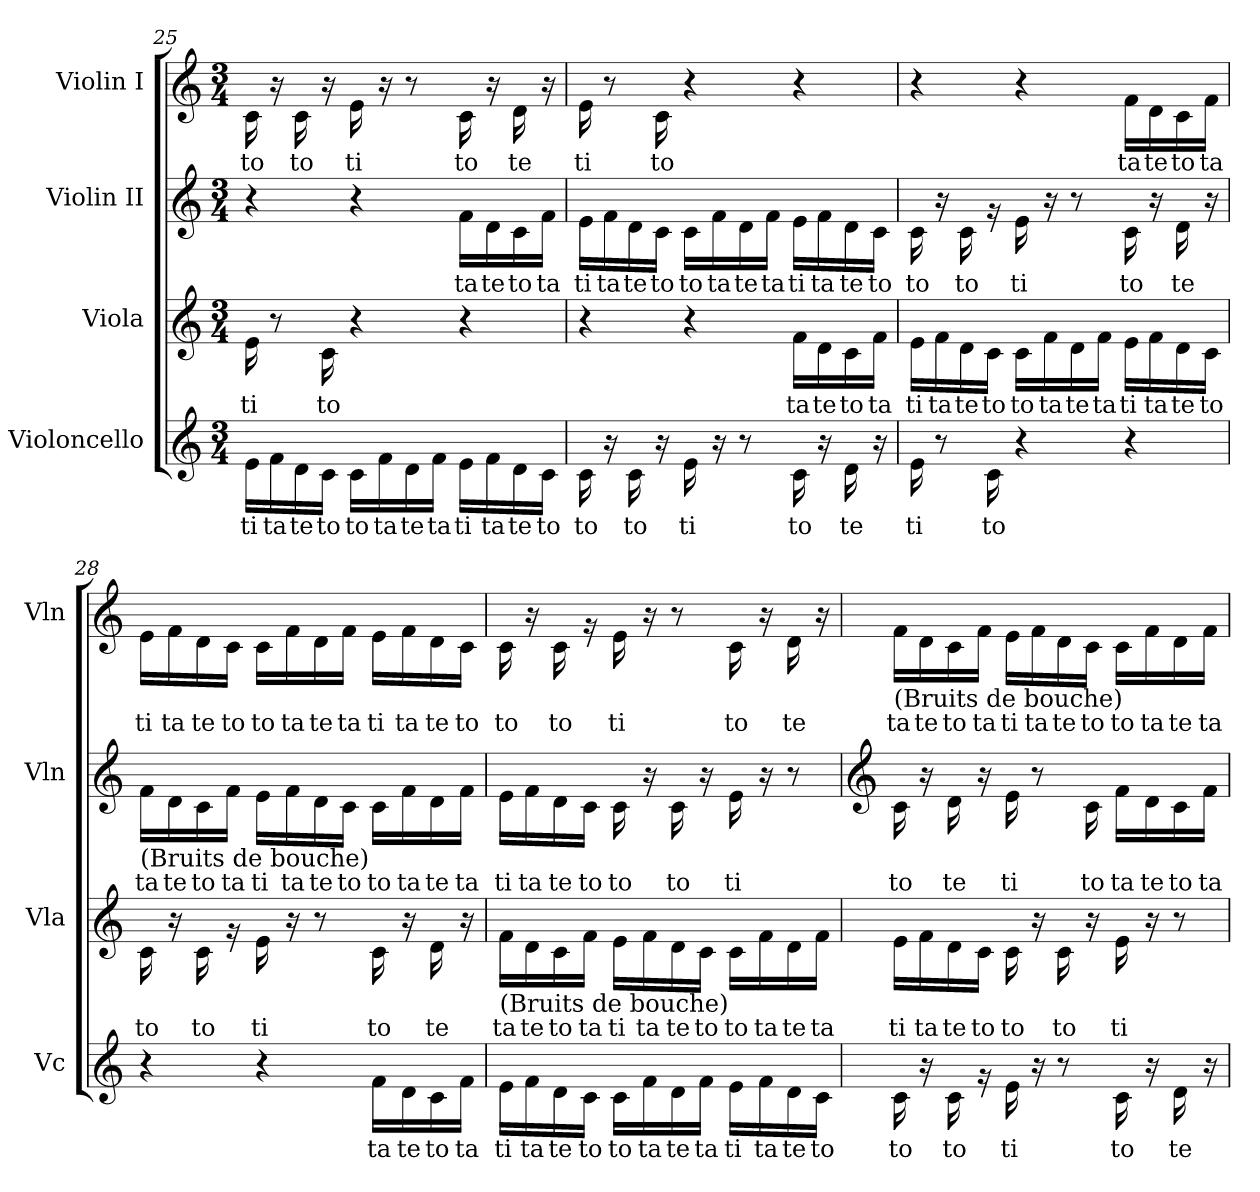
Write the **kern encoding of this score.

**kern	**text	**kern	**text	**kern	**text	**kern	**text
*part4	*part4	*part3	*part3	*part2	*part2	*part1	*part1
*staff4	*staff4	*staff3	*staff3	*staff2	*staff2	*staff1	*staff1
*I"Violoncello	*	*I"Viola	*	*I"Violin II	*	*I"Violin I	*
*I'Vc	*	*I'Vla	*	*I'Vln	*	*I'Vln	*
*clefG2	*	*clefG2	*	*clefG2	*	*clefG2	*
*k[]	*	*k[]	*	*k[]	*	*k[]	*
*M3/4	*	*M3/4	*	*M3/4	*	*M3/4	*
=25	=25	=25	=25	=25	=25	=25	=25
!	!LO:LY:b	!	!LO:LY:b	!	!	!	!LO:LY:b
16e\LL	ti	16e\	ti	4r	.	16c\	to
!	!LO:LY:b	!	!	!	!	!	!
16f\	ta	8r	.	.	.	16r	.
!	!LO:LY:b	!	!	!	!	!	!LO:LY:b
16d\	te	.	.	.	.	16c\	to
!	!LO:LY:b	!	!LO:LY:b	!	!	!	!
16c\JJ	to	16c\	to	.	.	16r	.
!	!LO:LY:b	!	!	!	!	!	!LO:LY:b
16c\LL	to	4r	.	4r	.	16e\	ti
!	!LO:LY:b	!	!	!	!	!	!
16f\	ta	.	.	.	.	16r	.
!	!LO:LY:b	!	!	!	!	!	!
16d\	te	.	.	.	.	8r	.
!	!LO:LY:b	!	!	!	!	!	!
16f\JJ	ta	.	.	.	.	.	.
!	!LO:LY:b	!	!	!	!LO:LY:b	!	!LO:LY:b
16e\LL	ti	4r	.	16f\LL	ta	16c\	to
!	!LO:LY:b	!	!	!	!LO:LY:b	!	!
16f\	ta	.	.	16d\	te	16r	.
!	!LO:LY:b	!	!	!	!LO:LY:b	!	!LO:LY:b
16d\	te	.	.	16c\	to	16d\	te
!	!LO:LY:b	!	!	!	!LO:LY:b	!	!
16c\JJ	to	.	.	16f\JJ	ta	16r	.
!!LO:PB:g=z
=26	=26	=26	=26	=26	=26	=26	=26
!	!LO:LY:b	!	!	!	!LO:LY:b	!	!LO:LY:b
16c\	to	4r	.	16e\LL	ti	16e\	ti
!	!	!	!	!	!LO:LY:b	!	!
16r	.	.	.	16f\	ta	8r	.
!	!LO:LY:b	!	!	!	!LO:LY:b	!	!
16c\	to	.	.	16d\	te	.	.
!	!	!	!	!	!LO:LY:b	!	!LO:LY:b
16r	.	.	.	16c\JJ	to	16c\	to
!	!LO:LY:b	!	!	!	!LO:LY:b	!	!
16e\	ti	4r	.	16c\LL	to	4r	.
!	!	!	!	!	!LO:LY:b	!	!
16r	.	.	.	16f\	ta	.	.
!	!	!	!	!	!LO:LY:b	!	!
8r	.	.	.	16d\	te	.	.
!	!	!	!	!	!LO:LY:b	!	!
.	.	.	.	16f\JJ	ta	.	.
!	!LO:LY:b	!	!LO:LY:b	!	!LO:LY:b	!	!
16c\	to	16f\LL	ta	16e\LL	ti	4r	.
!	!	!	!LO:LY:b	!	!LO:LY:b	!	!
16r	.	16d\	te	16f\	ta	.	.
!	!LO:LY:b	!	!LO:LY:b	!	!LO:LY:b	!	!
16d\	te	16c\	to	16d\	te	.	.
!	!	!	!LO:LY:b	!	!LO:LY:b	!	!
16r	.	16f\JJ	ta	16c\JJ	to	.	.
=27	=27	=27	=27	=27	=27	=27	=27
!	!LO:LY:b	!	!LO:LY:b	!	!LO:LY:b	!	!
16e\	ti	16e\LL	ti	16c\	to	4r	.
!	!	!	!LO:LY:b	!	!	!	!
8r	.	16f\	ta	16r	.	.	.
!	!	!	!LO:LY:b	!	!LO:LY:b	!	!
.	.	16d\	te	16c\	to	.	.
!	!LO:LY:b	!	!LO:LY:b	!	!	!	!
16c\	to	16c\JJ	to	16rg	.	.	.
!	!	!	!LO:LY:b	!	!LO:LY:b	!	!
4r	.	16c\LL	to	16e\	ti	4r	.
!	!	!	!LO:LY:b	!	!	!	!
.	.	16f\	ta	16r	.	.	.
!	!	!	!LO:LY:b	!	!	!	!
.	.	16d\	te	8r	.	.	.
!	!	!	!LO:LY:b	!	!	!	!
.	.	16f\JJ	ta	.	.	.	.
!	!	!	!LO:LY:b	!	!LO:LY:b	!	!LO:LY:b
4r	.	16e\LL	ti	16c\	to	16f\LL	ta
!	!	!	!LO:LY:b	!	!	!	!LO:LY:b
.	.	16f\	ta	16r	.	16d\	te
!	!	!	!LO:LY:b	!	!LO:LY:b	!	!LO:LY:b
.	.	16d\	te	16d\	te	16c\	to
!	!	!	!LO:LY:b	!	!	!	!LO:LY:b
.	.	16c\JJ	to	16r	.	16f\JJ	ta
!!LO:LB:g=z
=28	=28	=28	=28	=28	=28	=28	=28
!	!	!	!	!LO:TX:b:t=(Bruits de bouche)	!	!	!
!	!	!	!LO:LY:b	!	!LO:LY:b	!	!LO:LY:b
4r	.	16c\	to	16f\LL	ta	16e\LL	ti
!	!	!	!	!	!LO:LY:b	!	!LO:LY:b
.	.	16r	.	16d\	te	16f\	ta
!	!	!	!LO:LY:b	!	!LO:LY:b	!	!LO:LY:b
.	.	16c\	to	16c\	to	16d\	te
!	!	!	!	!	!LO:LY:b	!	!LO:LY:b
.	.	16rg	.	16f\JJ	ta	16c\JJ	to
!	!	!	!LO:LY:b	!	!LO:LY:b	!	!LO:LY:b
4r	.	16e\	ti	16e\LL	ti	16c\LL	to
!	!	!	!	!	!LO:LY:b	!	!LO:LY:b
.	.	16r	.	16f\	ta	16f\	ta
!	!	!	!	!	!LO:LY:b	!	!LO:LY:b
.	.	8r	.	16d\	te	16d\	te
!	!	!	!	!	!LO:LY:b	!	!LO:LY:b
.	.	.	.	16c\JJ	to	16f\JJ	ta
!	!LO:LY:b	!	!LO:LY:b	!	!LO:LY:b	!	!LO:LY:b
16f\LL	ta	16c\	to	16c\LL	to	16e\LL	ti
!	!LO:LY:b	!	!	!	!LO:LY:b	!	!LO:LY:b
16d\	te	16r	.	16f\	ta	16f\	ta
!	!LO:LY:b	!	!LO:LY:b	!	!LO:LY:b	!	!LO:LY:b
16c\	to	16d\	te	16d\	te	16d\	te
!	!LO:LY:b	!	!	!	!LO:LY:b	!	!LO:LY:b
16f\JJ	ta	16r	.	16f\JJ	ta	16c\JJ	to
=29	=29	=29	=29	=29	=29	=29	=29
!	!	!LO:TX:b:t=(Bruits de bouche)	!	!	!	!	!
!	!LO:LY:b	!	!LO:LY:b	!	!LO:LY:b	!	!LO:LY:b
16e\LL	ti	16f\LL	ta	16e\LL	ti	16c\	to
!	!LO:LY:b	!	!LO:LY:b	!	!LO:LY:b	!	!
16f\	ta	16d\	te	16f\	ta	16r	.
!	!LO:LY:b	!	!LO:LY:b	!	!LO:LY:b	!	!LO:LY:b
16d\	te	16c\	to	16d\	te	16c\	to
!	!LO:LY:b	!	!LO:LY:b	!	!LO:LY:b	!	!
16c\JJ	to	16f\JJ	ta	16c\JJ	to	16rg	.
!	!LO:LY:b	!	!LO:LY:b	!	!LO:LY:b	!	!LO:LY:b
16c\LL	to	16e\LL	ti	16c\	to	16e\	ti
!	!LO:LY:b	!	!LO:LY:b	!	!	!	!
16f\	ta	16f\	ta	16r	.	16r	.
!	!LO:LY:b	!	!LO:LY:b	!	!LO:LY:b	!	!
16d\	te	16d\	te	16c\	to	8r	.
!	!LO:LY:b	!	!LO:LY:b	!	!	!	!
16f\JJ	ta	16c\JJ	to	16r	.	.	.
!	!LO:LY:b	!	!LO:LY:b	!	!LO:LY:b	!	!LO:LY:b
16e\LL	ti	16c\LL	to	16e\	ti	16c\	to
!	!LO:LY:b	!	!LO:LY:b	!	!	!	!
16f\	ta	16f\	ta	16r	.	16r	.
!	!LO:LY:b	!	!LO:LY:b	!	!	!	!LO:LY:b
16d\	te	16d\	te	8r	.	16d\	te
!	!LO:LY:b	!	!LO:LY:b	!	!	!	!
16c\JJ	to	16f\JJ	ta	.	.	16r	.
!!LO:PB:g=z
=30	=30	=30	=30	=30	=30	=30	=30
*	*	*	*	*clefG2	*	*	*
!	!	!	!	!	!	!LO:TX:b:t=(Bruits de bouche)	!
!	!LO:LY:b	!	!LO:LY:b	!	!LO:LY:b	!	!LO:LY:b
16c\	to	16e\LL	ti	16c\	to	16f\LL	ta
!	!	!	!LO:LY:b	!	!	!	!LO:LY:b
16r	.	16f\	ta	16r	.	16d\	te
!	!LO:LY:b	!	!LO:LY:b	!	!LO:LY:b	!	!LO:LY:b
16c\	to	16d\	te	16d\	te	16c\	to
!	!	!	!LO:LY:b	!	!	!	!LO:LY:b
16rg	.	16c\JJ	to	16r	.	16f\JJ	ta
!	!LO:LY:b	!	!LO:LY:b	!	!LO:LY:b	!	!LO:LY:b
16e\	ti	16c\	to	16e\	ti	16e\LL	ti
!	!	!	!	!	!	!	!LO:LY:b
16r	.	16r	.	8r	.	16f\	ta
!	!	!	!LO:LY:b	!	!	!	!LO:LY:b
8r	.	16c\	to	.	.	16d\	te
!	!	!	!	!	!LO:LY:b	!	!LO:LY:b
.	.	16r	.	16c\	to	16c\JJ	to
!	!LO:LY:b	!	!LO:LY:b	!	!LO:LY:b	!	!LO:LY:b
16c\	to	16e\	ti	16f\LL	ta	16c\LL	to
!	!	!	!	!	!LO:LY:b	!	!LO:LY:b
16r	.	16r	.	16d\	te	16f\	ta
!	!LO:LY:b	!	!	!	!LO:LY:b	!	!LO:LY:b
16d\	te	8r	.	16c\	to	16d\	te
!	!	!	!	!	!LO:LY:b	!	!LO:LY:b
16r	.	.	.	16f\JJ	ta	16f\JJ	ta
=	=	=	=	=	=	=	=
*-	*-	*-	*-	*-	*-	*-	*-
